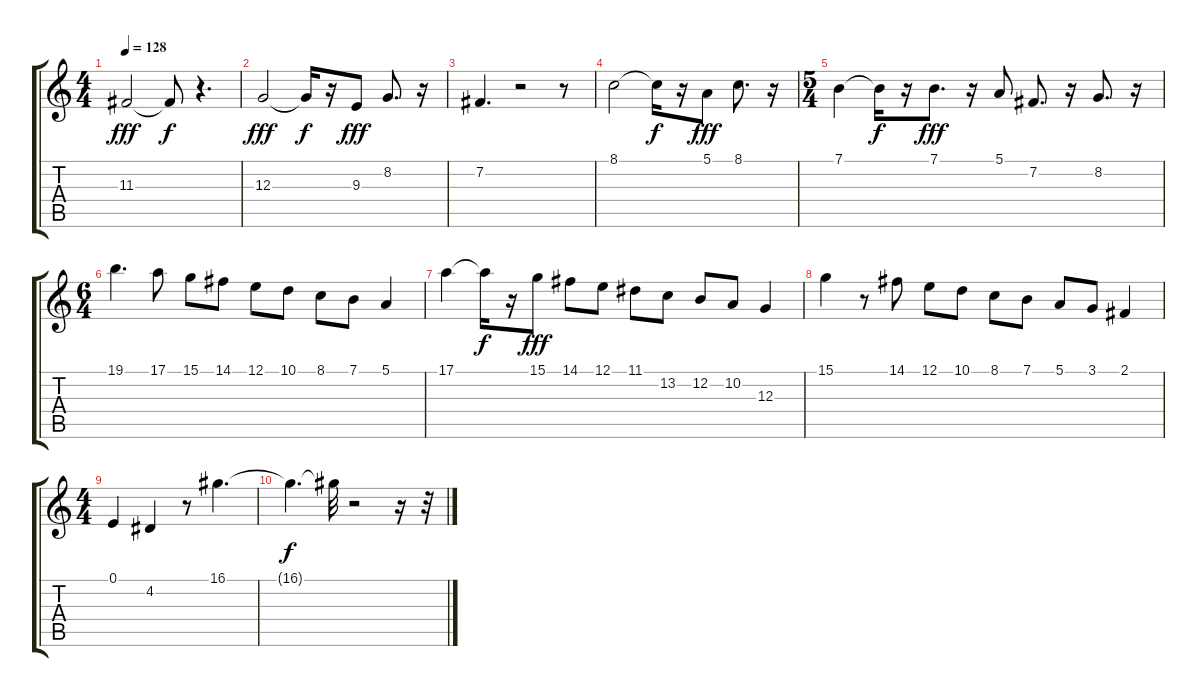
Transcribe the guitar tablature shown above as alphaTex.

\track "" {instrument fx7echoes}
\staff {score tabs}
\tuning (E4 B3 G3 D3 A2 E2) {hide}
\ts (4 4)
\tempo 128
\clef g2
\ks c
11.3.2{dy fff} 11.3{t}.8{dy f} r.4{d} |
12.3.2{dy fff} 12.3{t}.16{dy f} r.16 9.3.8{dy fff} 8.2.8{d} r.16 |
7.2.4{d} r.2 r.8 |
8.1.2 8.1{t}.16{dy f} r.16 5.1.8{dy fff} 8.1.8{d} r.16 |
\ts (5 4)
7.1.4 7.1{t}.16{dy f} r.16 7.1.8{d dy fff} r.16 5.1.8 7.2.8{d} r.16 8.2.8{d} r.16 |
\ts (6 4)
19.1.4{d} 17.1.8 15.1.8 14.1.8 12.1.8 10.1.8 8.1.8 7.1.8 5.1.4 |
17.1.4 17.1{t}.16{dy f} r.16 15.1.8{dy fff} 14.1.8 12.1.8 11.1.8 13.2.8 12.2.8 10.2.8 12.3.4 |
15.1.4 r.8 14.1.8 12.1.8 10.1.8 8.1.8 7.1.8 5.1.8 3.1.8 2.1.4 |
\ts (4 4)
0.1.4 4.2.4 r.8 16.1.4{d} |
16.1{t}.4{d dy f} 16.1{t}.32 r.2 r.16 r.32
